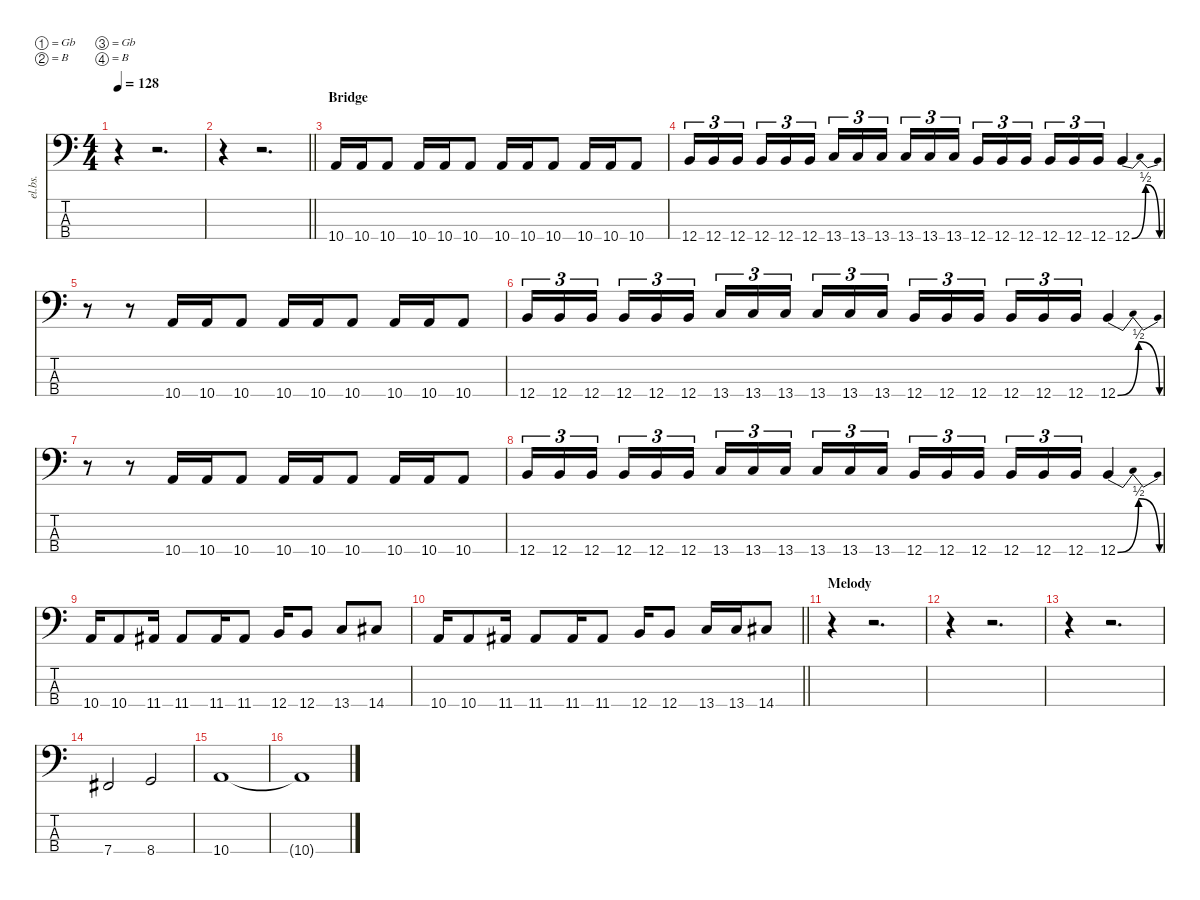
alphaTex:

\defaultSystemsLayout 4
\hideDynamics
\bracketExtendMode nobrackets
\otherSystemsTrackNameOrientation horizontal
\track ("Bass" "el.bs.") {instrument electricbasspick}
\staff {score tabs}
\tuning (Gb2 B1 Gb1 B0)
\ts (4 4)
\tempo 128
\clef f4
\ks c
r.4{dy f beam Down} r.2{d beam Down} |
\barLineRight lightlight
r.4{beam Down} r.2{d beam Down} |
\section ("" "Bridge")
10.4.16{beam Up} 10.4.16{beam Up} 10.4.8{beam Up} 10.4.16{beam Up} 10.4.16{beam Up} 10.4.8{beam Up} 10.4.16{beam Up} 10.4.16{beam Up} 10.4.8{beam Up} 10.4.16{beam Up} 10.4.16{beam Up} 10.4.8{beam Up} |
12.4.16{tu (3 2) beam Up} 12.4.16{tu (3 2) beam Up} 12.4.16{tu (3 2) beam Up} 12.4.16{tu (3 2) beam Up} 12.4.16{tu (3 2) beam Up} 12.4.16{tu (3 2) beam Up} 13.4.16{tu (3 2) beam Up} 13.4.16{tu (3 2) beam Up} 13.4.16{tu (3 2) beam Up} 13.4.16{tu (3 2) beam Up} 13.4.16{tu (3 2) beam Up} 13.4.16{tu (3 2) beam Up} 12.4.16{tu (3 2) beam Up} 12.4.16{tu (3 2) beam Up} 12.4.16{tu (3 2) beam Up} 12.4.16{tu (3 2) beam Up} 12.4.16{tu (3 2) beam Up} 12.4.16{tu (3 2) beam Up} 12.4{be (bendrelease 0 0 15 2 25.0000008 2 34.9999992 0)}.4{beam Up} |
r.8{beam Down} r.8{beam Down} 10.4.16{beam Up} 10.4.16{beam Up} 10.4.8{beam Up} 10.4.16{beam Up} 10.4.16{beam Up} 10.4.8{beam Up} 10.4.16{beam Up} 10.4.16{beam Up} 10.4.8{beam Up} |
12.4.16{tu (3 2) beam Up} 12.4.16{tu (3 2) beam Up} 12.4.16{tu (3 2) beam Up} 12.4.16{tu (3 2) beam Up} 12.4.16{tu (3 2) beam Up} 12.4.16{tu (3 2) beam Up} 13.4.16{tu (3 2) beam Up} 13.4.16{tu (3 2) beam Up} 13.4.16{tu (3 2) beam Up} 13.4.16{tu (3 2) beam Up} 13.4.16{tu (3 2) beam Up} 13.4.16{tu (3 2) beam Up} 12.4.16{tu (3 2) beam Up} 12.4.16{tu (3 2) beam Up} 12.4.16{tu (3 2) beam Up} 12.4.16{tu (3 2) beam Up} 12.4.16{tu (3 2) beam Up} 12.4.16{tu (3 2) beam Up} 12.4{be (bendrelease 0 0 15 2 25.0000008 2 34.9999992 0)}.4{beam Up} |
r.8{beam Down} r.8{beam Down} 10.4.16{beam Up} 10.4.16{beam Up} 10.4.8{beam Up} 10.4.16{beam Up} 10.4.16{beam Up} 10.4.8{beam Up} 10.4.16{beam Up} 10.4.16{beam Up} 10.4.8{beam Up} |
12.4.16{tu (3 2) beam Up} 12.4.16{tu (3 2) beam Up} 12.4.16{tu (3 2) beam Up} 12.4.16{tu (3 2) beam Up} 12.4.16{tu (3 2) beam Up} 12.4.16{tu (3 2) beam Up} 13.4.16{tu (3 2) beam Up} 13.4.16{tu (3 2) beam Up} 13.4.16{tu (3 2) beam Up} 13.4.16{tu (3 2) beam Up} 13.4.16{tu (3 2) beam Up} 13.4.16{tu (3 2) beam Up} 12.4.16{tu (3 2) beam Up} 12.4.16{tu (3 2) beam Up} 12.4.16{tu (3 2) beam Up} 12.4.16{tu (3 2) beam Up} 12.4.16{tu (3 2) beam Up} 12.4.16{tu (3 2) beam Up} 12.4{be (bendrelease 0 0 15 2 25.0000008 2 34.9999992 0)}.4{beam Up} |
10.4.16{beam Up} 10.4.8{beam Up} 11.4{acc #}.16{beam Up} 11.4{acc #}.8{beam Up} 11.4{acc #}.16{beam Up} 11.4{acc #}.8{beam Up} 12.4.16{beam Up} 12.4.8{beam Up} 13.4.8{beam Up} 14.4{acc #}.8{beam Up} |
\barLineRight lightlight
10.4.16{beam Up} 10.4.8{beam Up} 11.4{acc #}.16{beam Up} 11.4{acc #}.8{beam Up} 11.4{acc #}.16{beam Up} 11.4{acc #}.8{beam Up} 12.4.16{beam Up} 12.4.8{beam Up} 13.4.16{beam Up} 13.4.16{beam Up} 14.4{acc #}.8{beam Up} |
\section ("" "Melody")
r.4{beam Down} r.2{d beam Down} |
r.4{beam Down} r.2{d beam Down} |
r.4{beam Down} r.2{d beam Down} |
7.4{acc #}.2{beam Up} 8.4.2{beam Up} |
10.4.1{beam Up} |
10.4{t}.1{beam Up}
